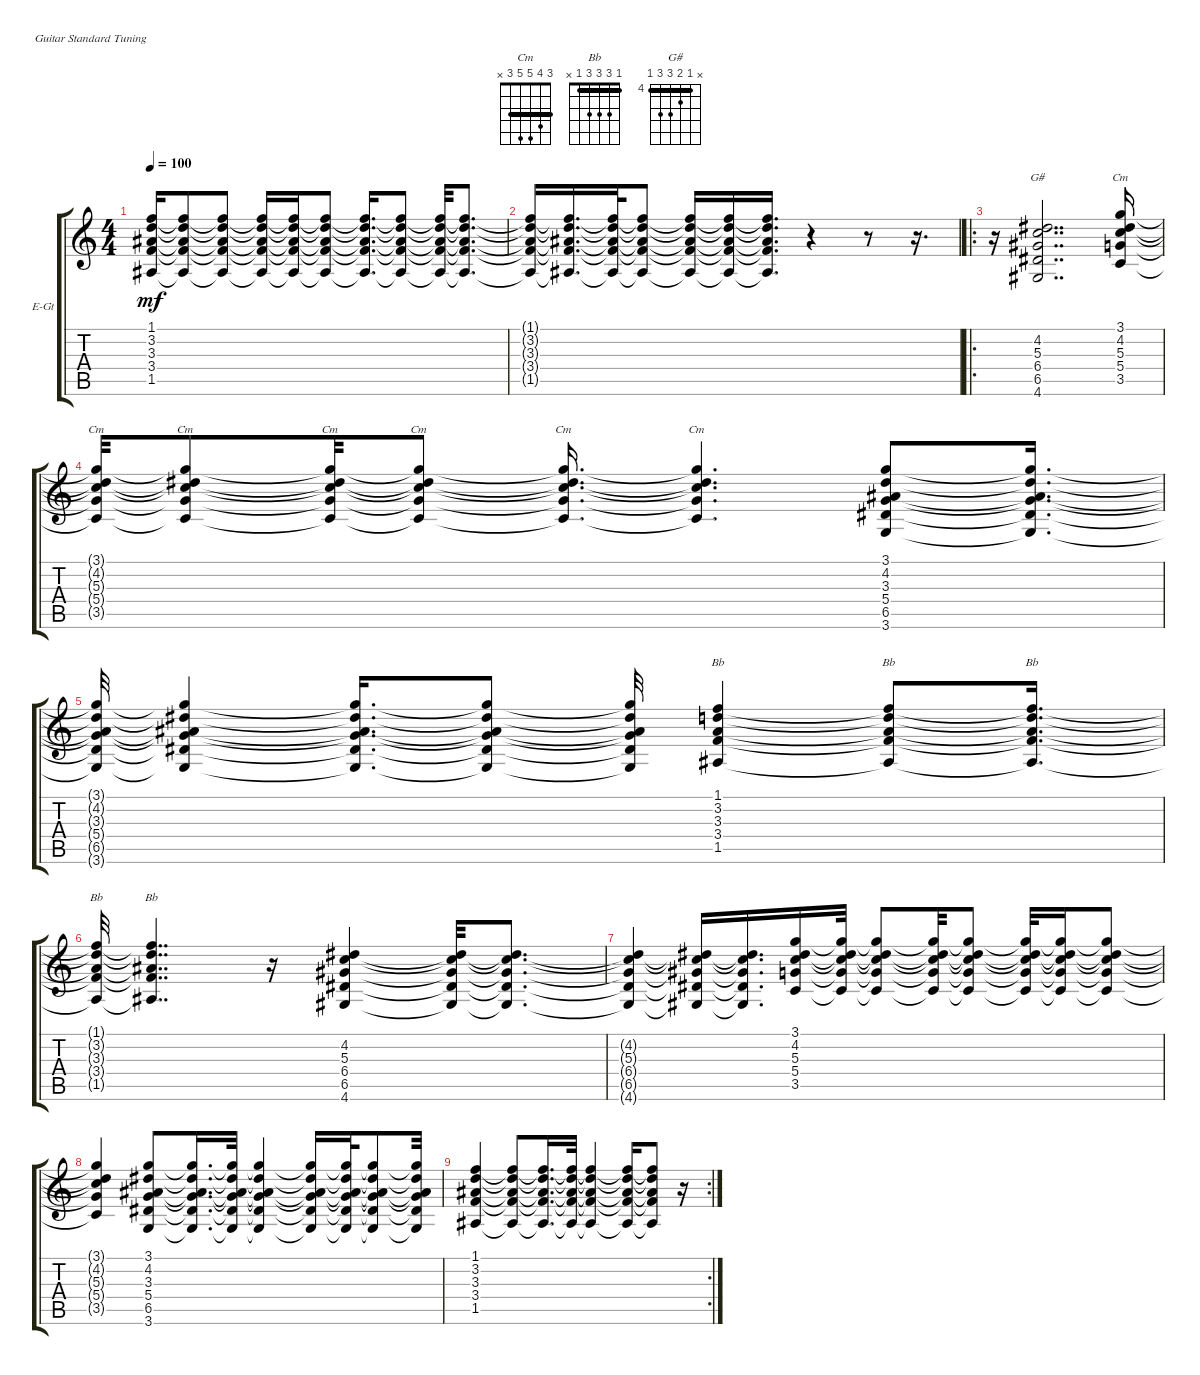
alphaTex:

\defaultSystemsLayout 4
\bracketExtendMode groupsimilarinstruments
\firstSystemTrackNameOrientation horizontal
\otherSystemsTrackNameOrientation horizontal
\track ("Синтезатор" "E-Gt") {instrument fx6goblins}
\staff {score tabs}
\tuning (E4 B3 G3 D3 A2 E2)
\displaytranspose 12
\chord ("Cm" 3 4 5 5 3 x) {barre 3}
\chord ("Bb" 1 3 3 3 1 x) {barre 1}
\chord ("G#" x 4 5 6 6 4) {firstfret 4 barre 4}
\ts (4 4)
\tempo 100
\clef g2
\ks c
(1.5{t} 3.4{t} 3.3{t} 3.2{t} 1.1{t}).16{dy mf} (1.5{t} 3.4{t} 3.3{t} 3.2{t} 1.1{t}).8 (1.5{t} 3.4{t} 3.3{t} 3.2{t} 1.1{t}).8 (1.5{t} 3.4{t} 3.3{t} 3.2{t} 1.1{t}).16 (1.5{t} 3.4{t} 3.3{t} 3.2{t} 1.1{t}).16 (1.5{t} 3.4{t} 3.3{t} 3.2{t} 1.1{t}).8 (1.5{t} 3.4{t} 3.3{t} 3.2{t} 1.1{t}).16{d} (1.5{t} 3.4{t} 3.3{t} 3.2{t} 1.1{t}).8 (1.5{t} 3.4{t} 3.3{t} 3.2{t} 1.1{t}).32 (1.5{t} 3.4{t} 3.3{t} 3.2{t} 1.1{t}).8{d} |
(1.5{t} 3.4{t} 3.3{t} 3.2{t} 1.1{t}).16 (1.5{t} 3.4{t} 3.3{t} 3.2{t} 1.1{t}).16{d} (1.5{t} 3.4{t} 3.3{t} 3.2{t} 1.1{t}).32 (1.5{t} 3.4{t} 3.3{t} 3.2{t} 1.1{t}).8 (1.5{t} 3.4{t} 3.3{t} 3.2{t} 1.1{t}).16 (1.5{t} 3.4{t} 3.3{t} 3.2{t} 1.1{t}).16 (1.5{t} 3.4{t} 3.3{t} 3.2{t} 1.1{t}).16{d} r.4 r.8 r.16{d} |
\ro
r.16 (4.6 6.5 6.4 5.3 4.2).2{dd ch "G#"} (3.5 5.4 5.3 4.2 3.1).16{ch "Cm"} |
(3.5{t} 5.4{t} 5.3{t} 4.2{t} 3.1{t}).32{ch "Cm"} (3.5{t} 5.4{t} 5.3{t} 4.2{t} 3.1{t}).8{ch "Cm"} (3.5{t} 5.4{t} 5.3{t} 4.2{t} 3.1{t}).32{ch "Cm"} (3.5{t} 5.4{t} 5.3{t} 4.2{t} 3.1{t}).8{ch "Cm"} (3.5{t} 5.4{t} 5.3{t} 4.2{t} 3.1{t}).16{d ch "Cm"} (3.5{t} 5.4{t} 5.3{t} 4.2{t} 3.1{t}).4{d ch "Cm"} (3.1 4.2 3.3 5.4 6.5 3.6).8 (3.1{t} 4.2{t} 3.3{t} 5.4{t} 6.5{t} 3.6{t}).16{d} |
(3.1{t} 4.2{t} 3.3{t} 5.4{t} 6.5{t} 3.6{t}).32 (3.1{t} 4.2{t} 3.3{t} 5.4{t} 6.5{t} 3.6{t}).4 (3.1{t} 4.2{t} 3.3{t} 5.4{t} 6.5{t} 3.6{t}).16{d} (3.1{t} 4.2{t} 3.3{t} 5.4{t} 6.5{t} 3.6{t}).8 (3.1{t} 4.2{t} 3.3{t} 5.4{t} 6.5{t} 3.6{t}).32 (1.5 3.4 3.3 3.2 1.1).4{ch "Bb"} (1.5{t} 3.4{t} 3.3{t} 3.2{t} 1.1{t}).8{ch "Bb"} (1.5{t} 3.4{t} 3.3{t} 3.2{t} 1.1{t}).16{d ch "Bb"} |
(1.5{t} 3.4{t} 3.3{t} 3.2{t} 1.1{t}).32{ch "Bb"} (1.5{t} 3.4{t} 3.3{t} 3.2{t} 1.1{t}).4{dd ch "Bb"} r.16 (4.6 6.5 6.4 5.3 4.2).4 (4.6{t} 6.5{t} 6.4{t} 5.3{t} 4.2{t}).32 (4.6{t} 6.5{t} 6.4{t} 5.3{t} 4.2{t}).8{d} |
\scale
0.333333 (4.6{t} 6.5{t} 6.4{t} 5.3{t} 4.2{t}).4 (4.6{t} 6.5{t} 6.4{t} 5.3{t} 4.2{t}).16 (4.6{t} 6.5{t} 6.4{t} 5.3{t} 4.2{t}).16{d} (3.5 5.4 5.3 4.2 3.1).16 (3.5{t} 5.4{t} 5.3{t} 4.2{t} 3.1{t}).32 (3.5{t} 5.4{t} 5.3{t} 4.2{t} 3.1{t}).8 (3.5{t} 5.4{t} 5.3{t} 4.2{t} 3.1{t}).32 (3.5{t} 5.4{t} 5.3{t} 4.2{t} 3.1{t}).8 (3.5{t} 5.4{t} 5.3{t} 4.2{t} 3.1{t}).32 (3.5{t} 5.4{t} 5.3{t} 4.2{t} 3.1{t}).16 (3.5{t} 5.4{t} 5.3{t} 4.2{t} 3.1{t}).8 |
\scale
0.333333 (3.5{t} 5.4{t} 5.3{t} 4.2{t} 3.1{t}).4 (3.1 4.2 3.3 5.4 6.5 3.6).8 (3.1{t} 4.2{t} 3.3{t} 5.4{t} 6.5{t} 3.6{t}).16{d} (3.1{t} 4.2{t} 3.3{t} 5.4{t} 6.5{t} 3.6{t}).32 (3.1{t} 4.2{t} 3.3{t} 5.4{t} 6.5{t} 3.6{t}).4 (3.1{t} 4.2{t} 3.3{t} 5.4{t} 6.5{t} 3.6{t}).16 (3.1{t} 4.2{t} 3.3{t} 5.4{t} 6.5{t} 3.6{t}).32 (3.1{t} 4.2{t} 3.3{t} 5.4{t} 6.5{t} 3.6{t}).8 (3.1{t} 4.2{t} 3.3{t} 5.4{t} 6.5{t} 3.6{t}).32 |
\rc 2
(1.5 3.4 3.3 3.2 1.1).4 (1.5{t} 3.4{t} 3.3{t} 3.2{t} 1.1{t}).8 (1.5{t} 3.4{t} 3.3{t} 3.2{t} 1.1{t}).16{d} (1.5{t} 3.4{t} 3.3{t} 3.2{t} 1.1{t}).32 (1.5{t} 3.4{t} 3.3{t} 3.2{t} 1.1{t}).4 (1.5{t} 3.4{t} 3.3{t} 3.2{t} 1.1{t}).16 (1.5{t} 3.4{t} 3.3{t} 3.2{t} 1.1{t}).8 r.16
